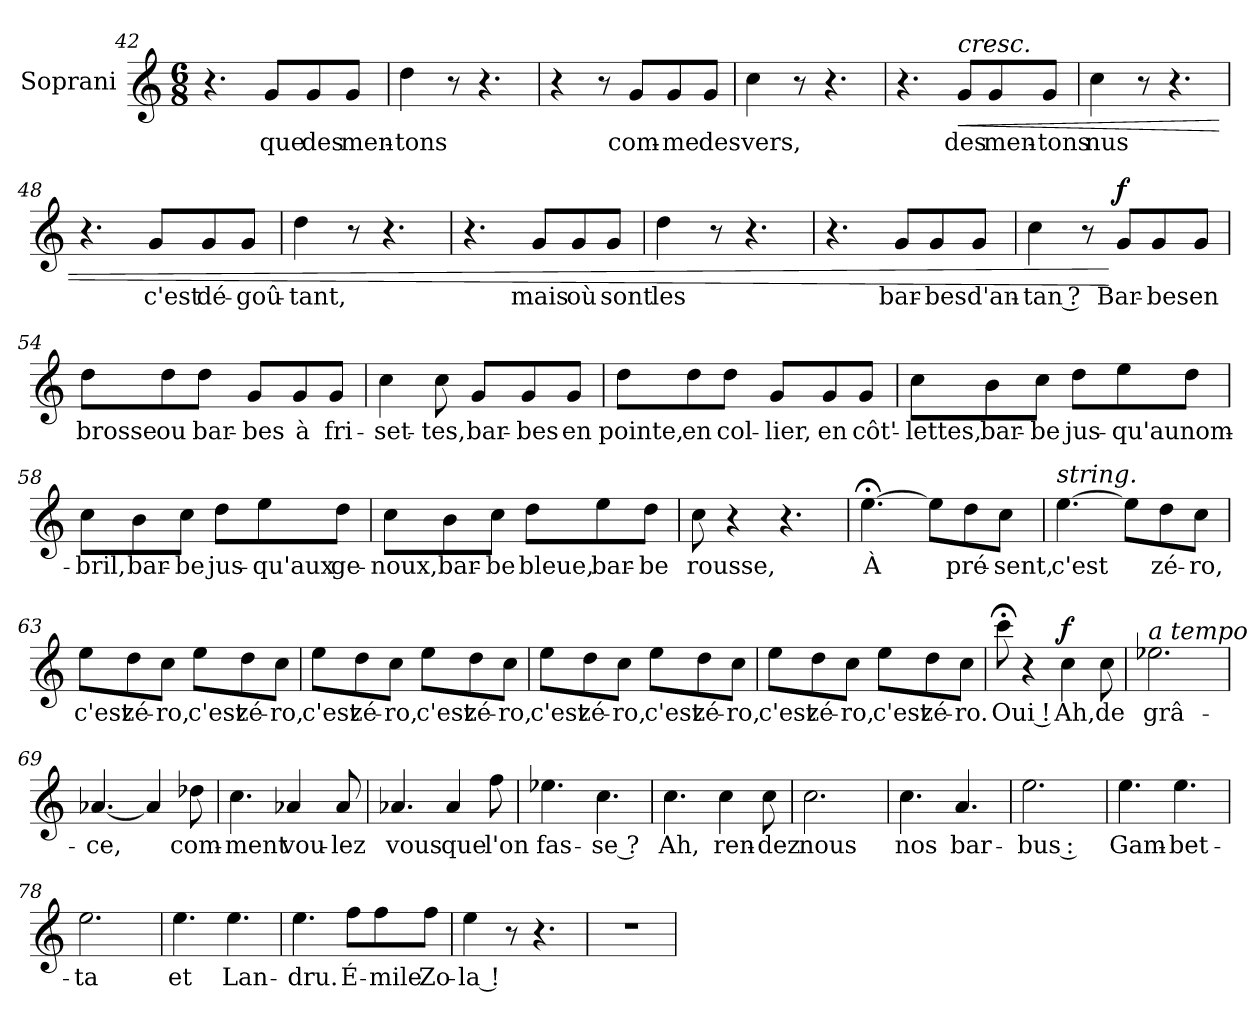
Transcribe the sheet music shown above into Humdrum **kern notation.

**kern	**text	**dynam
*part1	*part1	*part1
*staff1	*staff1	*staff1
*I"Soprani	*	*
!!LO:LB:g=z
*clefG2	*	*
*k[]	*	*
*M6/8	*	*
=42	=42	=42
4.r	.	.
!	!LO:LY:b	!
8g/L	que	.
!	!LO:LY:b	!
8g/	des	.
!	!LO:LY:b	!
8g/J	men-	.
=43	=43	=43
!	!LO:LY:b	!
4dd\	tons	.
8r	.	.
4.r	.	.
=44	=44	=44
4r	.	.
8r	.	.
!	!LO:LY:b	!
8g/L	com-	.
!	!LO:LY:b	!
8g/	me	.
!	!LO:LY:b	!
8g/J	des	.
=45	=45	=45
!	!LO:LY:b	!
4cc\	vers,	.
8r	.	.
4.r	.	.
!!LO:PB:g=z
=46	=46	=46
4.r	.	.
!LO:TX:a:i:t=cresc.	!	!
!	!LO:LY:b	!LO:HP:b
8g/L	des	<
!	!LO:LY:b	!
8g/	men-	.
!	!LO:LY:b	!
8g/J	tons	.
=47	=47	=47
!	!LO:LY:b	!
4cc\	nus	.
8r	.	.
4.r	.	.
=48	=48	=48
4.r	.	.
!	!LO:LY:b	!
8g/L	c'est	.
!	!LO:LY:b	!
8g/	dé-	.
!	!LO:LY:b	!
8g/J	goû-	.
=49	=49	=49
!	!LO:LY:b	!
4dd\	tant,	.
8r	.	.
4.r	.	.
!!LO:LB:g=z
=50	=50	=50
4.r	.	.
!	!LO:LY:b	!
8g/L	mais	.
!	!LO:LY:b	!
8g/	où	.
!	!LO:LY:b	!
8g/J	sont	.
=51	=51	=51
!	!LO:LY:b	!
4dd\	les	.
8r	.	.
4.r	.	.
=52	=52	=52
4.r	.	.
!	!LO:LY:b	!
8g/L	bar-	.
!	!LO:LY:b	!
8g/	bes	.
!	!LO:LY:b	!
8g/J	d'an-	.
=53	=53	=53
!	!LO:LY:b	!
4cc\	tan ?	.
8r	.	.
!	!LO:LY:b	!LO:DY:n=1:a
8g/L	Bar-	[ f
!	!LO:LY:b	!
8g/	bes	.
!	!LO:LY:b	!
8g/J	en	.
!!LO:PB:g=z
=54	=54	=54
!	!LO:LY:b	!
8dd\L	brosse	.
!	!LO:LY:b	!
8dd\	ou	.
!	!LO:LY:b	!
8dd\J	bar-	.
!	!LO:LY:b	!
8g/L	bes	.
!	!LO:LY:b	!
8g/	à	.
!	!LO:LY:b	!
8g/J	fri-	.
=55	=55	=55
!	!LO:LY:b	!
4cc\	set-	.
!	!LO:LY:b	!
8cc\	-tes,	.
!	!LO:LY:b	!
8g/L	bar-	.
!	!LO:LY:b	!
8g/	bes	.
!	!LO:LY:b	!
8g/J	en	.
=56	=56	=56
!	!LO:LY:b	!
8dd\L	pointe,	.
!	!LO:LY:b	!
8dd\	en	.
!	!LO:LY:b	!
8dd\J	col-	.
!	!LO:LY:b	!
8g/L	lier,	.
!	!LO:LY:b	!
8g/	en	.
!	!LO:LY:b	!
8g/J	côt'-	.
!!LO:LB:g=z
=57	=57	=57
!	!LO:LY:b	!
8cc\L	lettes,	.
!	!LO:LY:b	!
8b\	bar-	.
!	!LO:LY:b	!
8cc\J	be	.
!	!LO:LY:b	!
8dd\L	jus-	.
!	!LO:LY:b	!
8ee\	qu'au	.
!	!LO:LY:b	!
8dd\J	nom-	.
=58	=58	=58
!	!LO:LY:b	!
8cc\L	bril,	.
!	!LO:LY:b	!
8b\	bar-	.
!	!LO:LY:b	!
8cc\J	be	.
!	!LO:LY:b	!
8dd\L	jus-	.
!	!LO:LY:b	!
8ee\	qu'aux	.
!	!LO:LY:b	!
8dd\J	ge-	.
=59	=59	=59
!	!LO:LY:b	!
8cc\L	noux,	.
!	!LO:LY:b	!
8b\	bar-	.
!	!LO:LY:b	!
8cc\J	be	.
!	!LO:LY:b	!
8dd\L	bleue,	.
!	!LO:LY:b	!
8ee\	bar-	.
!	!LO:LY:b	!
8dd\J	be	.
!!LO:PB:g=z
=60	=60	=60
!	!LO:LY:b	!
8cc\	rousse,	.
4r	.	.
4.r	.	.
=61	=61	=61
*MM80	*	*
!	!LO:LY:b	!
[4.ee;<\	À	.
8ee\L]	.	.
*MM120	*	*
!	!LO:LY:b	!
8dd\	pré-	.
!	!LO:LY:b	!
8cc\J	sent,	.
=62	=62	=62
*MM126	*	*
!LO:TX:a:i:t=string.	!	!
!	!LO:LY:b	!
[4.ee\	c'est	.
*MM132	*	*
8ee\L]	.	.
!	!LO:LY:b	!
8dd\	zé-	.
!	!LO:LY:b	!
8cc\J	ro,	.
=63	=63	=63
*MM138	*	*
!	!LO:LY:b	!
8ee\L	c'est	.
!	!LO:LY:b	!
8dd\	zé-	.
!	!LO:LY:b	!
8cc\J	ro,	.
*MM144	*	*
!	!LO:LY:b	!
8ee\L	c'est	.
!	!LO:LY:b	!
8dd\	zé-	.
!	!LO:LY:b	!
8cc\J	ro,	.
!!LO:LB:g=z
=64	=64	=64
*MM150	*	*
!	!LO:LY:b	!
8ee\L	c'est	.
!	!LO:LY:b	!
8dd\	zé-	.
!	!LO:LY:b	!
8cc\J	ro,	.
*MM156	*	*
!	!LO:LY:b	!
8ee\L	c'est	.
!	!LO:LY:b	!
8dd\	zé-	.
!	!LO:LY:b	!
8cc\J	ro,	.
=65	=65	=65
*MM162	*	*
!	!LO:LY:b	!
8ee\L	c'est	.
!	!LO:LY:b	!
8dd\	zé-	.
!	!LO:LY:b	!
8cc\J	ro,	.
*MM168	*	*
!	!LO:LY:b	!
8ee\L	c'est	.
!	!LO:LY:b	!
8dd\	zé-	.
!	!LO:LY:b	!
8cc\J	ro,	.
=66	=66	=66
*MM174	*	*
!	!LO:LY:b	!
8ee\L	c'est	.
!	!LO:LY:b	!
8dd\	zé-	.
!	!LO:LY:b	!
8cc\J	ro,	.
*MM180	*	*
!	!LO:LY:b	!
8ee\L	c'est	.
!	!LO:LY:b	!
8dd\	zé-	.
!	!LO:LY:b	!
8cc\J	ro.	.
=67	=67	=67
*MM20	*	*
!	!LO:LY:b	!
8ccc;<\	Oui !	.
*MM120	*	*
4r	.	.
*MM100	*	*
!	!LO:LY:b	!LO:DY:a
4cc\	Ah,	f
!	!LO:LY:b	!
8cc\	de	.
!!LO:PB:g=z
=68	=68	=68
*MM180	*	*
!LO:TX:a:i:t=a tempo	!	!
!	!LO:LY:b	!
2.ee-X\	grâ-	.
=69	=69	=69
!	!LO:LY:b	!
[4.a-X/	ce,	.
4a-/]	.	.
!	!LO:LY:b	!
8dd-X\	com-	.
=70	=70	=70
!	!LO:LY:b	!
4.cc\	ment	.
!	!LO:LY:b	!
4a-X/	vou-	.
!	!LO:LY:b	!
8a-/	lez	.
=71	=71	=71
!	!LO:LY:b	!
4.a-X/	-vous	.
!	!LO:LY:b	!
4a-/	que	.
!	!LO:LY:b	!
8ff\	l'on	.
=72	=72	=72
!	!LO:LY:b	!
4.ee-X\	fas-	.
!	!LO:LY:b	!
4.cc\	se ?	.
!!LO:LB:g=z
=73	=73	=73
!	!LO:LY:b	!
4.cc\	Ah,	.
!	!LO:LY:b	!
4cc\	ren-	.
!	!LO:LY:b	!
8cc\	dez	.
=74	=74	=74
!	!LO:LY:b	!
2.cc\	-nous	.
=75	=75	=75
!	!LO:LY:b	!
4.cc\	nos	.
!	!LO:LY:b	!
4.a/	bar-	.
=76	=76	=76
!	!LO:LY:b	!
2.ee\	bus :	.
=77	=77	=77
!	!LO:LY:b	!
4.ee\	Gam-	.
!	!LO:LY:b	!
4.ee\	bet-	.
!!LO:PB:g=z
=78	=78	=78
!	!LO:LY:b	!
2.ee\	ta	.
=79	=79	=79
!	!LO:LY:b	!
4.ee\	et	.
!	!LO:LY:b	!
4.ee\	Lan-	.
=80	=80	=80
!	!LO:LY:b	!
4.ee\	dru.	.
*MM120	*	*
!	!LO:LY:b	!
8ff\L	É-	.
!	!LO:LY:b	!
8ff\	mile	.
!	!LO:LY:b	!
8ff\J	Zo-	.
=81	=81	=81
!	!LO:LY:b	!
4ee\	la !	.
8r	.	.
4.r	.	.
=82	=82	=82
2.r	.	.
=	=	=
*-	*-	*-
